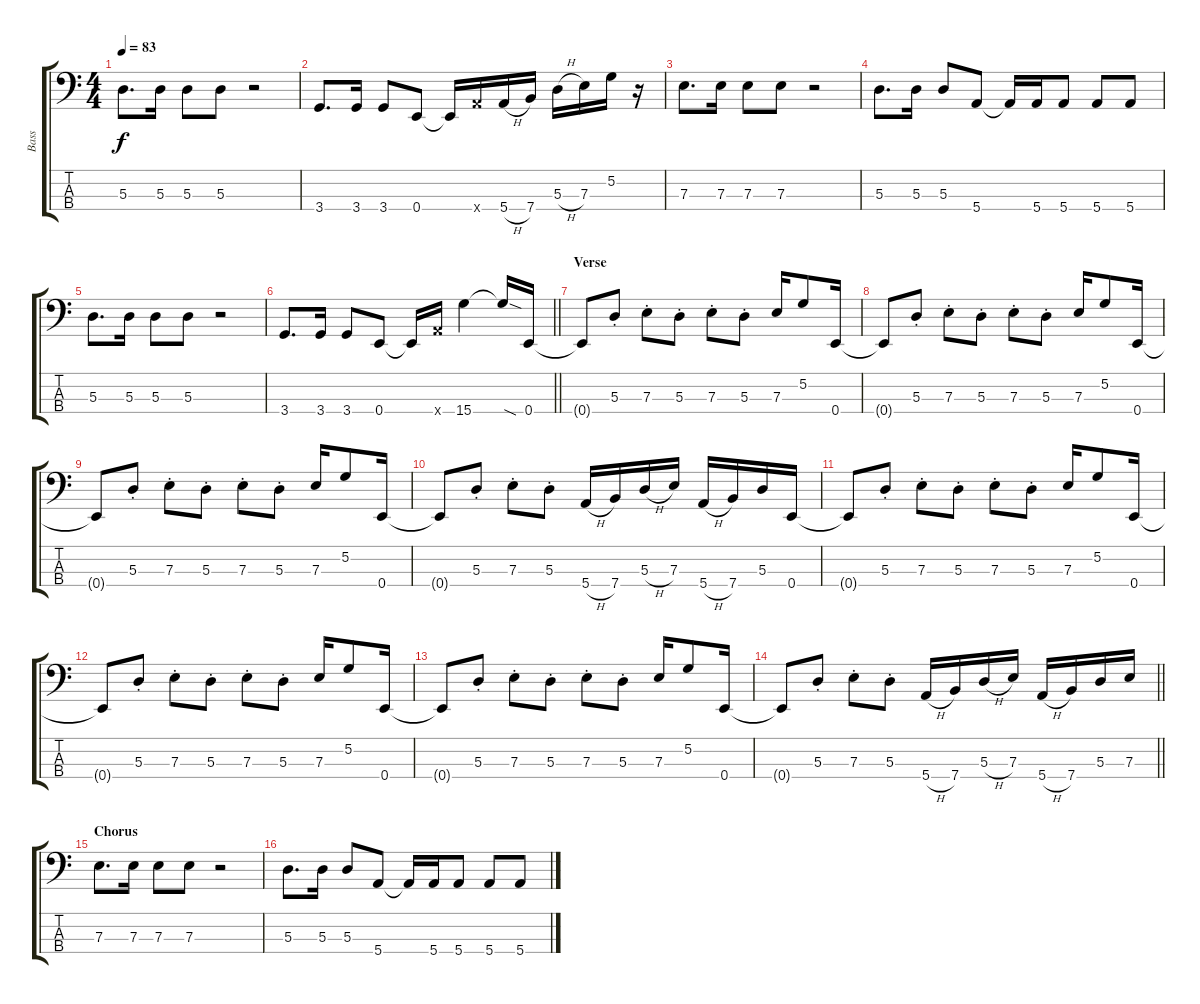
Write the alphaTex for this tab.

\track ("Bass" "Bass") {instrument electricbassfinger}
\staff {score tabs}
\tuning (G2 D2 A1 E1) {hide}
\ts (4 4)
\tempo 83
\clef f4
\ks c
5.3.8{d dy f} 5.3.16 5.3.8 5.3.8 r.2 |
3.4.8{d} 3.4.16 3.4.8 0.4.8 0.4{t}.16 5.4{x}.16 5.4{h}.16 7.4.16 5.3{h}.16 7.3.16 5.2.16 r.16 |
7.3.8{d} 7.3.16 7.3.8 7.3.8 r.2 |
5.3.8{d} 5.3.16 5.3.8 5.4.8 5.4{t}.16 5.4.16 5.4.8 5.4.8 5.4.8 |
5.3.8{d} 5.3.16 5.3.8 5.3.8 r.2 |
\barLineRight lightlight
3.4.8{d} 3.4.16 3.4.8 0.4.8 0.4{t}.16 5.4{x}.16 15.4.4 15.4{sod t}.16 0.4.16 |
\section ("" "Verse")
0.4{t}.8 5.3{st}.8 7.3{st}.8 5.3{st}.8 7.3{st}.8 5.3{st}.8 7.3.16 5.2.8 0.4.16 |
0.4{t}.8 5.3{st}.8 7.3{st}.8 5.3{st}.8 7.3{st}.8 5.3{st}.8 7.3.16 5.2.8 0.4.16 |
0.4{t}.8 5.3{st}.8 7.3{st}.8 5.3{st}.8 7.3{st}.8 5.3{st}.8 7.3.16 5.2.8 0.4.16 |
0.4{t}.8 5.3{st}.8 7.3{st}.8 5.3{st}.8 5.4{h}.16 7.4.16 5.3{h}.16 7.3.16 5.4{h}.16 7.4.16 5.3.16 0.4.16 |
0.4{t}.8 5.3{st}.8 7.3{st}.8 5.3{st}.8 7.3{st}.8 5.3{st}.8 7.3.16 5.2.8 0.4.16 |
0.4{t}.8 5.3{st}.8 7.3{st}.8 5.3{st}.8 7.3{st}.8 5.3{st}.8 7.3.16 5.2.8 0.4.16 |
0.4{t}.8 5.3{st}.8 7.3{st}.8 5.3{st}.8 7.3{st}.8 5.3{st}.8 7.3.16 5.2.8 0.4.16 |
\barLineRight lightlight
0.4{t}.8 5.3{st}.8 7.3{st}.8 5.3{st}.8 5.4{h}.16 7.4.16 5.3{h}.16 7.3.16 5.4{h}.16 7.4.16 5.3.16 7.3.16 |
\section ("" "Chorus")
7.3.8{d} 7.3.16 7.3.8 7.3.8 r.2 |
5.3.8{d} 5.3.16 5.3.8 5.4.8 5.4{t}.16 5.4.16 5.4.8 5.4.8 5.4.8
